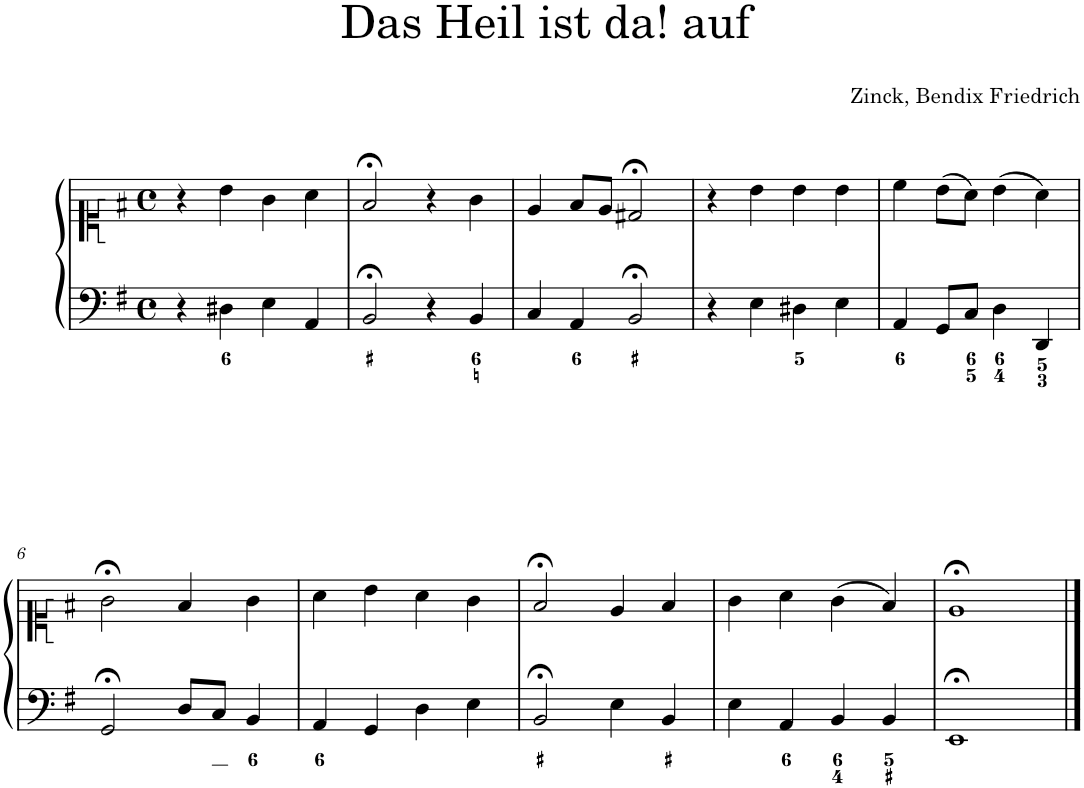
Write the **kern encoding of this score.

**kern	**kern
*part1	*part1
*staff2	*staff1
*I"Piano	*
*I'Pno.	*
*clefF4	*clefC1
*k[f#]	*k[f#]
*M4/4	*M4/4
*met(c)	*met(c)
=1	=1
4r	4r
4D#X\	4b\
4E\	4g\
4AA/	4a\
=2	=2
2BB;</	2f#;</
4r	4r
4BB/	4g\
=3	=3
4C/	4e/
4AA/	8f#/L
.	8e/J
2BB;</	2d#X;</
=4	=4
4r	4r
4E\	4b\
4D#X\	4b\
4E\	4b\
=5	=5
4AA/	4cc\
8GG/L	(8b\L
8C/J	8a\J)
4D\	(4b\
4DD/	4a\)
!!LO:LB:g=z
=6	=6
2GG;</	2g;<\
8D/L	4f#/
8C/J	.
4BB/	4g\
=7	=7
4AA/	4a\
4GG/	4b\
4D\	4a\
4E\	4g\
=8	=8
2BB;</	2f#;</
4E\	4e/
4BB/	4f#/
=9	=9
4E\	4g\
4AA/	4a\
4BB/	(4g\
4BB/	4f#/)
=10	=10
1EE;<	1e;<
==	==
*-	*-
